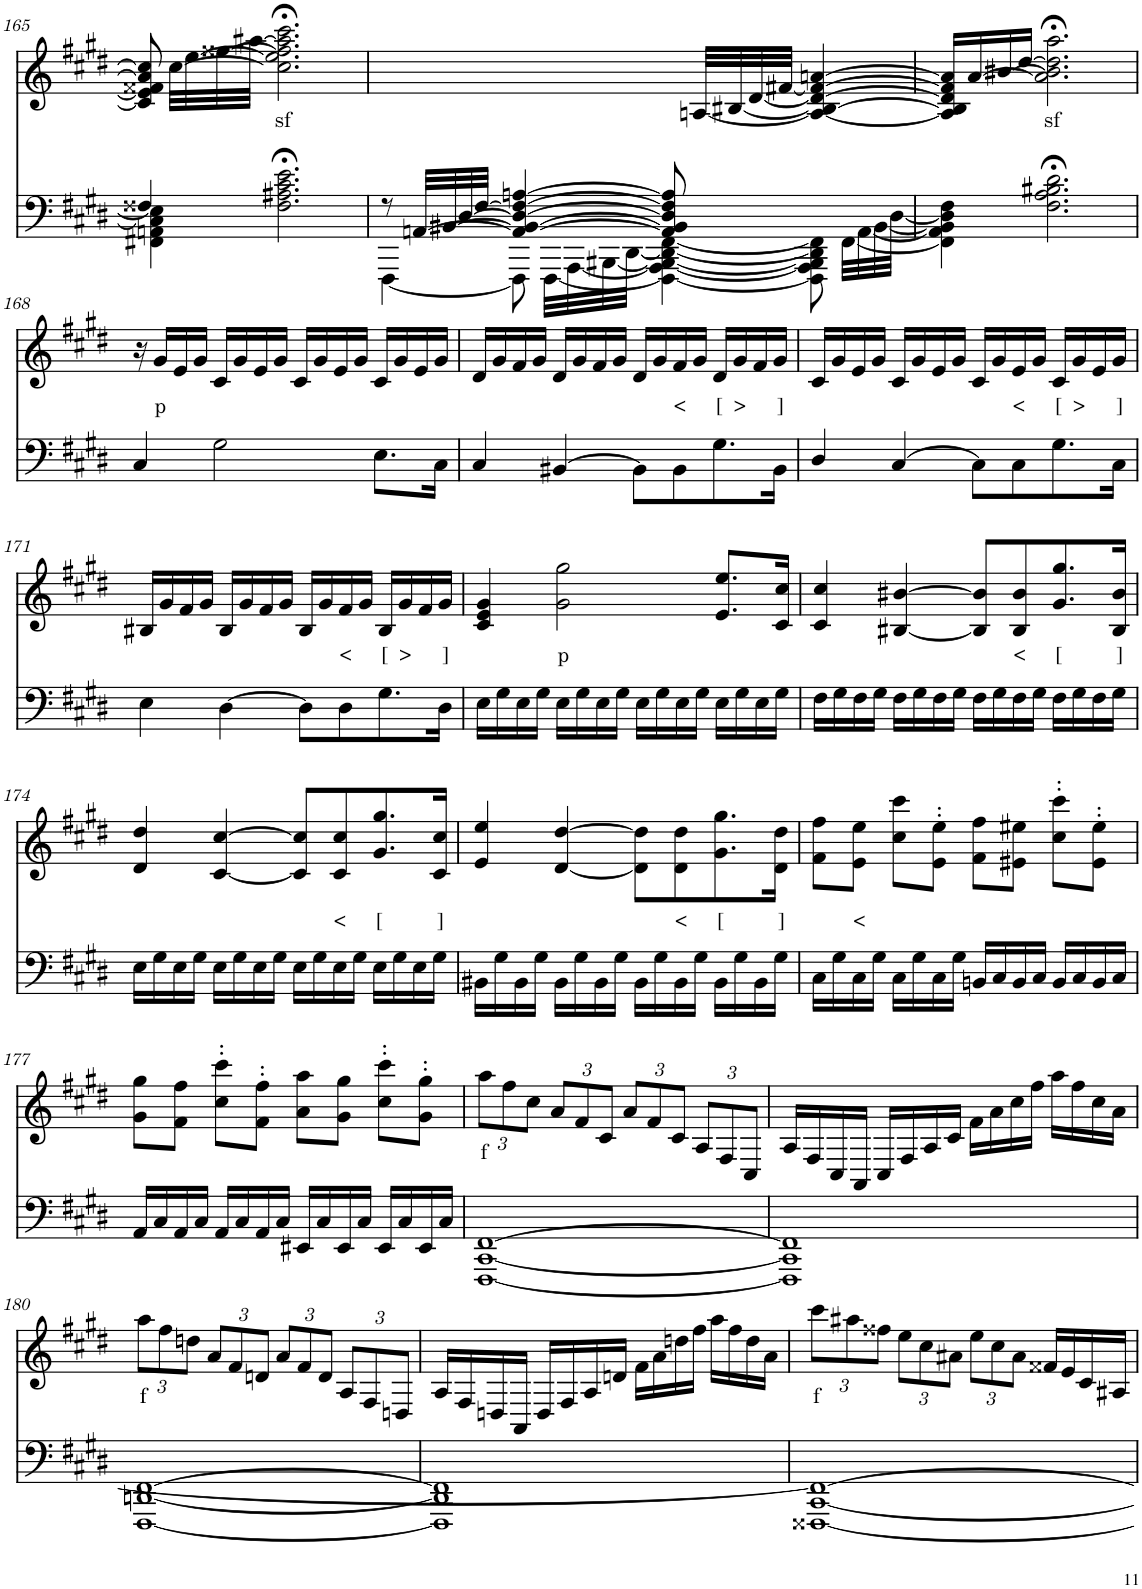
**kern	**kern	**text
*part2	*part1	*part1
*staff2	*staff1	*staff1
*I"piano	*I"piano	*
*I'Pno	*I'Pno	*
!!LO:PB:g=z
*clefF4	*clefG2	*
*k[f#c#g#d#]	*k[f#c#g#d#]	*
*c#:	*c#:	*
*M4/4	*M4/4	*
=165	=165	=165
*^	*	*
4F##X/	4FF#X\ 4AAn\ 4C#\] 4E\]	8c#/] 8e/] 8f##X/ 8a#/] 8cc#/]	.
.	.	[32cc#\LLL	.
.	.	[32ee\	.
.	.	[32ff##X\	.
.	.	[32aa#X\JJJ	.
!	!	!	!LO:LY:b
2.F##\;< 2.A#X\;< 2.c#\;< 2.e\;<	2.ryy	2.cc#\];< 2.ee\];< 2.ff##\];< 2.aa#\];< 2.ccc#\;<	sf
=166	=166	=166	=166
8r	[4FFF#\	2ryy	.
[32AAn/LLL	.	.	.
[32BB#X/	.	.	.
[32D#/	.	.	.
[32F#/JJJ	.	.	.
4AA/_ 4BB#/_ 4D#/_ 4F#/_ [4An/	8FFF#\]	.	.
.	[32FFF#\LLL	.	.
.	[32AAA\	.	.
.	[32BBB#X\	.	.
.	[32DD#\JJJ	.	.
8AA/] 8BB#/] 8D#/] 8F#/] 8A/]	4FFF#\_ 4AAA\_ 4BBB#\_ 4DD#\_ [4FF#\	8ryy	.
4.ryy	.	[32An/LLL	.
.	.	[32B#X/	.
.	.	[32d#/	.
.	.	[32f#X/JJJ	.
.	8FFF#\] 8AAA\] 8BBB#\] 8DD#\] 8FF#\]	4A/_ 4B#/_ 4d#/_ 4f#/_ [4an/	.
.	[32FF#\LLL	.	.
.	[32AA\	.	.
.	[32BB#\	.	.
.	[32D#\JJJ	.	.
*v	*v	*	*
=167	=167	=167
4FF#\] 4AA\] 4BB#\] 4D#\] 4F#\	16A/] 16B#/] 16d#/] 16f#/] 16a/]LL	.
.	[16a/	.
.	[16b#X/	.
.	[16dd#/JJ	.
!	!	!LO:LY:b
2.F#\;< 2.A\;< 2.B#X\;< 2.d#\;<	2.a\];< 2.b#\];< 2.dd#\];< 2.aa\;<	sf
!!LO:LB:g=z
=168	=168	=168
4C#/	16r	.
!	!	!LO:LY:b
.	16g#/LL	p
.	16e/	.
.	16g#/JJ	.
2G#\	16c#/LL	.
.	16g#/	.
.	16e/	.
.	16g#/JJ	.
.	16c#/LL	.
.	16g#/	.
.	16e/	.
.	16g#/JJ	.
8.E\L	16c#/LL	.
.	16g#/	.
.	16e/	.
16C#\Jk	16g#/JJ	.
=169	=169	=169
4C#/	16d#/LL	.
.	16g#/	.
.	16f#/	.
.	16g#/JJ	.
[4BB#X/	16d#/LL	.
.	16g#/	.
.	16f#/	.
.	16g#/JJ	.
8BB#\L]	16d#/LL	.
.	16g#/	.
!	!	!LO:LY:b
8BB#\	16f#/	<
.	16g#/JJ	.
!	!	!LO:LY:b
8.G#\	16d#/LL	[
!	!	!LO:LY:b
.	16g#/	>
.	16f#/	.
!	!	!LO:LY:b
16BB#\Jk	16g#/JJ	]
=170	=170	=170
4D#/	16c#/LL	.
.	16g#/	.
.	16e/	.
.	16g#/JJ	.
[4C#/	16c#/LL	.
.	16g#/	.
.	16e/	.
.	16g#/JJ	.
8C#\L]	16c#/LL	.
.	16g#/	.
!	!	!LO:LY:b
8C#\	16e/	<
.	16g#/JJ	.
!	!	!LO:LY:b
8.G#\	16c#/LL	[
!	!	!LO:LY:b
.	16g#/	>
.	16e/	.
!	!	!LO:LY:b
16C#\Jk	16g#/JJ	]
!!LO:LB:g=z
=171	=171	=171
4E\	16B#X/LL	.
.	16g#/	.
.	16f#/	.
.	16g#/JJ	.
[4D#\	16B#/LL	.
.	16g#/	.
.	16f#/	.
.	16g#/JJ	.
8D#\L]	16B#/LL	.
.	16g#/	.
!	!	!LO:LY:b
8D#\	16f#/	<
.	16g#/JJ	.
!	!	!LO:LY:b
8.G#\	16B#/LL	[
!	!	!LO:LY:b
.	16g#/	>
.	16f#/	.
!	!	!LO:LY:b
16D#\Jk	16g#/JJ	]
=172	=172	=172
16E\LL	4c#/ 4e/ 4g#/	.
16G#\	.	.
16E\	.	.
16G#\JJ	.	.
!	!	!LO:LY:b
16E\LL	2g#\ 2gg#\	p
16G#\	.	.
16E\	.	.
16G#\JJ	.	.
16E\LL	.	.
16G#\	.	.
16E\	.	.
16G#\JJ	.	.
16E\LL	8.e/ 8.ee/L	.
16G#\	.	.
16E\	.	.
16G#\JJ	16c#/ 16cc#/Jk	.
=173	=173	=173
16F#\LL	4c#/ 4cc#/	.
16G#\	.	.
16F#\	.	.
16G#\JJ	.	.
16F#\LL	[4B#X/ [4b#X/	.
16G#\	.	.
16F#\	.	.
16G#\JJ	.	.
16F#\LL	8B#/] 8b#/]L	.
16G#\	.	.
!	!	!LO:LY:b
16F#\	8B#/ 8b#/	<
16G#\JJ	.	.
!	!	!LO:LY:b
16F#\LL	8.g#/ 8.gg#/	[
16G#\	.	.
16F#\	.	.
!	!	!LO:LY:b
16G#\JJ	16B#/ 16b#/Jk	]
!!LO:LB:g=z
=174	=174	=174
16E\LL	4d#/ 4dd#/	.
16G#\	.	.
16E\	.	.
16G#\JJ	.	.
16E\LL	[4c#/ [4cc#/	.
16G#\	.	.
16E\	.	.
16G#\JJ	.	.
16E\LL	8c#/] 8cc#/]L	.
16G#\	.	.
!	!	!LO:LY:b
16E\	8c#/ 8cc#/	<
16G#\JJ	.	.
!	!	!LO:LY:b
16E\LL	8.g#/ 8.gg#/	[
16G#\	.	.
16E\	.	.
!	!	!LO:LY:b
16G#\JJ	16c#/ 16cc#/Jk	]
=175	=175	=175
16BB#X\LL	4e/ 4ee/	.
16G#\	.	.
16BB#\	.	.
16G#\JJ	.	.
16BB#\LL	[4d#/ [4dd#/	.
16G#\	.	.
16BB#\	.	.
16G#\JJ	.	.
16BB#\LL	8d#\] 8dd#\]L	.
16G#\	.	.
!	!	!LO:LY:b
16BB#\	8d#\ 8dd#\	<
16G#\JJ	.	.
!	!	!LO:LY:b
16BB#\LL	8.g#\ 8.gg#\	[
16G#\	.	.
16BB#\	.	.
!	!	!LO:LY:b
16G#\JJ	16d#\ 16dd#\Jk	]
=176	=176	=176
16C#\LL	8f#\ 8ff#\L	.
16G#\	.	.
!	!	!LO:LY:b
16C#\	8e\ 8ee\J	<
16G#\JJ	.	.
16C#\LL	8cc#\ 8ccc#\L	.
16G#\	.	.
16C#\	8e\' 8ee\'J	.
16G#\JJ	.	.
16BBn/LL	8f#\ 8ff#\L	.
16C#/	.	.
16BB/	8e#X\ 8ee#X\J	.
16C#/JJ	.	.
16BB/LL	8cc#\' 8ccc#\'L	.
16C#/	.	.
16BB/	8e#\' 8ee#\'J	.
16C#/JJ	.	.
!!LO:LB:g=z
=177	=177	=177
16AA/LL	8g#\ 8gg#\L	.
16C#/	.	.
16AA/	8f#\ 8ff#\J	.
16C#/JJ	.	.
16AA/LL	8cc#\' 8ccc#\'L	.
16C#/	.	.
16AA/	8f#\' 8ff#\'J	.
16C#/JJ	.	.
16EE#X/LL	8a\ 8aa\L	.
16C#/	.	.
16EE#/	8g#\ 8gg#\J	.
16C#/JJ	.	.
16EE#/LL	8cc#\' 8ccc#\'L	.
16C#/	.	.
16EE#/	8g#\' 8gg#\'J	.
16C#/JJ	.	.
=178	=178	=178
*	*Xbrackettup	*
!	!	!LO:LY:b
[1FFF# [1CC# [1FF#	12aa\L	f
.	12ff#\	.
.	12cc#\J	.
.	12a/L	.
.	12f#/	.
.	12c#/J	.
.	12a/L	.
.	12f#/	.
.	12c#/J	.
.	12A/L	.
.	12F#/	.
.	12C#/J	.
=179	=179	=179
1FFF#] 1CC#] 1FF#]	16A/LL	.
.	16F#/	.
.	16C#/	.
.	16AA/JJ	.
.	16C#/LL	.
.	16F#/	.
.	16A/	.
.	16c#/JJ	.
.	16f#\LL	.
.	16a\	.
.	16cc#\	.
.	16ff#\JJ	.
.	16aa\LL	.
.	16ff#\	.
.	16cc#\	.
.	16a\JJ	.
!!LO:LB:g=z
=180	=180	=180
!	!	!LO:LY:b
[1FFF# [1DDn [1FF#	12aa\L	f
.	12ff#\	.
.	12ddn\J	.
.	12a/L	.
.	12f#/	.
.	12dn/J	.
.	12a/L	.
.	12f#/	.
.	12d/J	.
.	12A/L	.
.	12F#/	.
.	12Dn/J	.
=181	=181	=181
1FFF#] 1DD] 1FF#]	16A/LL	.
.	16F#/	.
.	16Dn/	.
.	16AA/JJ	.
.	16D/LL	.
.	16F#/	.
.	16A/	.
.	16dn/JJ	.
.	16f#\LL	.
.	16a\	.
.	16ddn\	.
.	16ff#\JJ	.
.	16aa\LL	.
.	16ff#\	.
.	16dd\	.
.	16a\JJ	.
=182	=182	=182
!	!	!LO:LY:b
[1FFF##X [1CC# 1FF##_	12ccc#\L	f
.	12aa#X\	.
.	12ff##X\J	.
.	12ee\L	.
.	12cc#\	.
.	12a#X\J	.
.	12ee\L	.
.	12cc#\	.
.	12a#\J	.
.	16f##X/LL	.
.	16e/	.
.	16c#/	.
.	16A#X/JJ	.
=	=	=
*-	*-	*-
